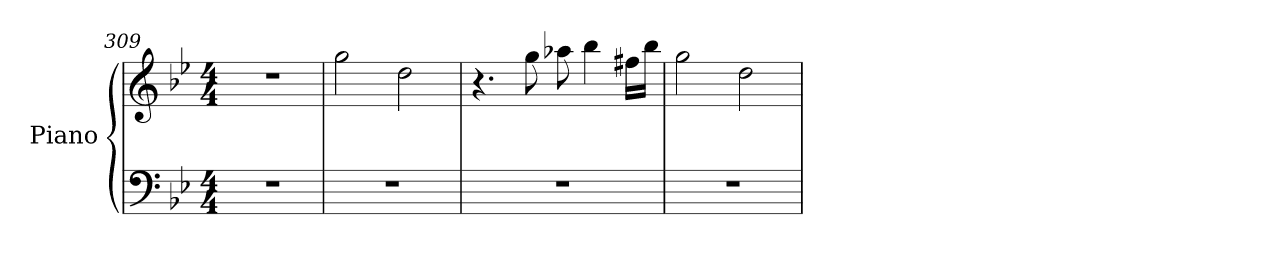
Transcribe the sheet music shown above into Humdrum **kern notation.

**kern	**kern
*part1	*part1
*staff2	*staff1
*I"Piano	*
*I'Pno.	*
*clefF4	*clefG2
*k[b-e-]	*k[b-e-]
*M4/4	*M4/4
=309	=309
1r	1r
=310	=310
1r	2gg\
.	2dd\
=311	=311
1r	4.r
.	8gg\
.	8aa-X\
.	4bb-\
.	16ff#X\LL
.	16bb-\JJ
=312	=312
1r	2gg\
.	2dd\
=	=
*-	*-
